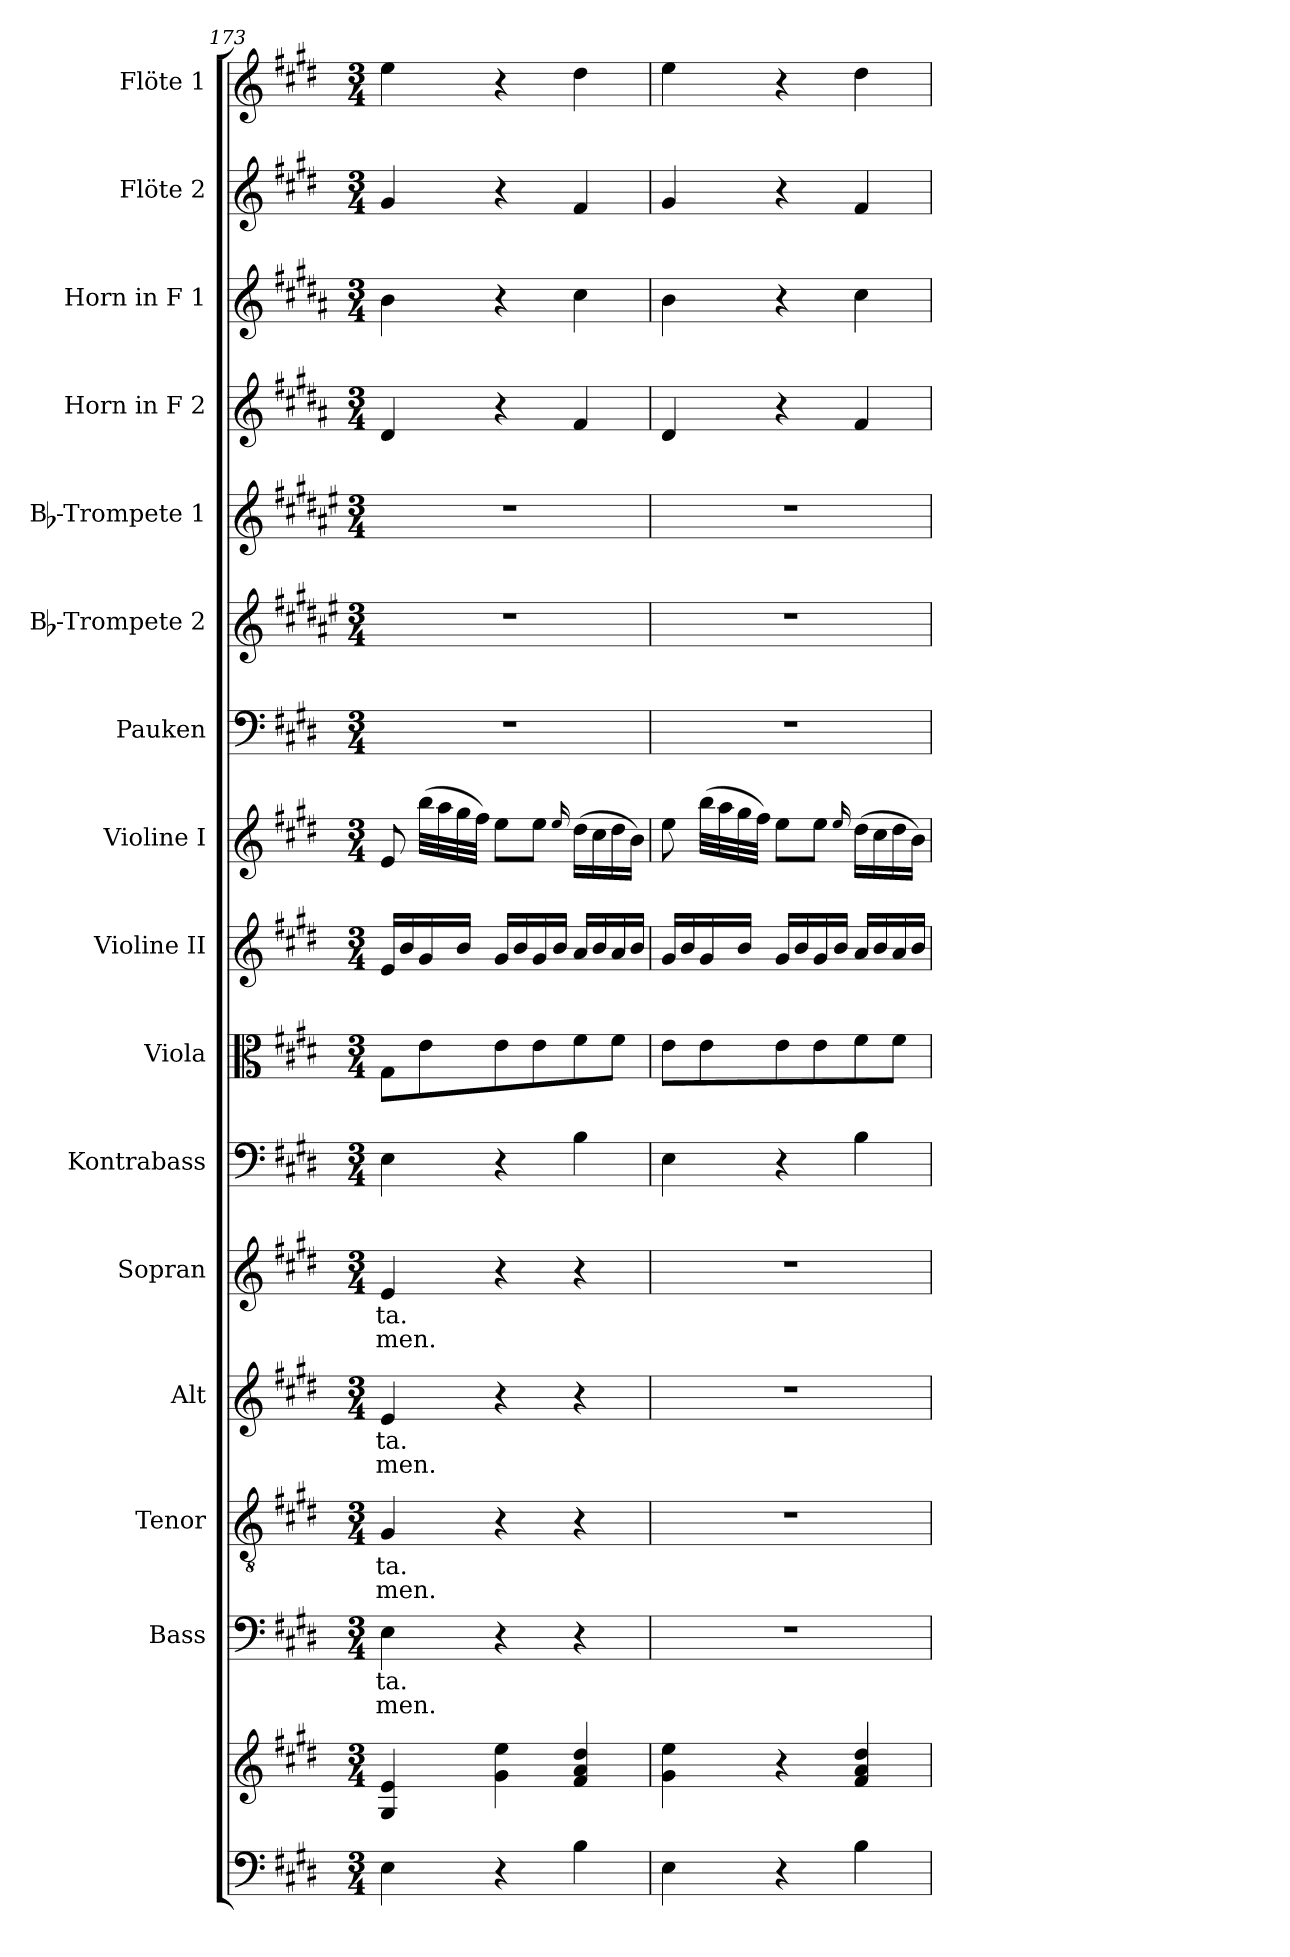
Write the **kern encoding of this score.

**kern	**kern	**kern	**text	**text	**kern	**text	**text	**kern	**text	**text	**kern	**text	**text	**kern	**kern	**kern	**kern	**kern	**kern	**kern	**kern	**kern	**kern	**kern
*part16	*part16	*part15	*part15	*part15	*part14	*part14	*part14	*part13	*part13	*part13	*part12	*part12	*part12	*part11	*part10	*part9	*part8	*part7	*part6	*part5	*part4	*part3	*part2	*part1
*staff17	*staff16	*staff15	*staff15	*staff15	*staff14	*staff14	*staff14	*staff13	*staff13	*staff13	*staff12	*staff12	*staff12	*staff11	*staff10	*staff9	*staff8	*staff7	*staff6	*staff5	*staff4	*staff3	*staff2	*staff1
*	*	*I"Bass	*	*	*I"Tenor	*	*	*I"Alt	*	*	*I"Sopran	*	*	*I"Kontrabass	*I"Viola	*I"Violine II	*I"Violine I	*I"Pauken	*I"Bb-Trompete 2	*I"Bb-Trompete 1	*I"Horn in F 2	*I"Horn in F 1	*I"Flöte 2	*I"Flöte 1
*	*	*I'B.	*	*	*I'T.	*	*	*I'A.	*	*	*I'S.	*	*	*I'Kb.	*I'Vla.	*I'Vl. II	*I'Vl. I	*I'Pk.	*I'Bb Trp. 2	*I'Bb Trp. 1	*	*	*I'Fl. 2	*I'Fl. 1
*clefF4	*clefG2	*clefF4	*	*	*clefGv2	*	*	*clefG2	*	*	*clefG2	*	*	*clefF4	*clefC3	*clefG2	*clefG2	*clefF4	*clefG2	*clefG2	*clefG2	*clefG2	*clefG2	*clefG2
*	*	*	*	*	*	*	*	*	*	*	*	*	*	*ITrd7c12	*	*	*	*	*ITrd1c2	*ITrd1c2	*ITrd4c7	*ITrd4c7	*	*
*k[f#c#g#d#]	*k[f#c#g#d#]	*k[f#c#g#d#]	*	*	*k[f#c#g#d#]	*	*	*k[f#c#g#d#]	*	*	*k[f#c#g#d#]	*	*	*k[f#c#g#d#]	*k[f#c#g#d#]	*k[f#c#g#d#]	*k[f#c#g#d#]	*k[f#c#g#d#]	*k[f#c#g#d#]	*k[f#c#g#d#]	*k[f#c#g#d#]	*k[f#c#g#d#]	*k[f#c#g#d#]	*k[f#c#g#d#]
*E:	*E:	*E:	*	*	*E:	*	*	*E:	*	*	*E:	*	*	*E:	*E:	*E:	*E:	*E:	*E:	*E:	*E:	*E:	*E:	*E:
*M3/4	*M3/4	*M3/4	*	*	*M3/4	*	*	*M3/4	*	*	*M3/4	*	*	*M3/4	*M3/4	*M3/4	*M3/4	*M3/4	*M3/4	*M3/4	*M3/4	*M3/4	*M3/4	*M3/4
=173	=173	=173	=173	=173	=173	=173	=173	=173	=173	=173	=173	=173	=173	=173	=173	=173	=173	=173	=173	=173	=173	=173	=173	=173
!	!	!	!LO:LY:b	!LO:LY:b	!	!LO:LY:b	!LO:LY:b	!	!LO:LY:b	!LO:LY:b	!	!LO:LY:b	!LO:LY:b	!	!	!	!	!	!	!	!	!	!	!
4E\	4G#/ 4e/	4E\	-ta.	-men.	4G#/	-ta.	-men.	4e/	-ta.	-men.	4e/	-ta.	-men.	4EE\	8G#\L	16e/LL	8e/	2.r	2.r	2.r	4G#/	4e\	4g#/	4ee\
.	.	.	.	.	.	.	.	.	.	.	.	.	.	.	.	16b/	.	.	.	.	.	.	.	.
.	.	.	.	.	.	.	.	.	.	.	.	.	.	.	8e\	16g#/	(>32bb\LLL	.	.	.	.	.	.	.
.	.	.	.	.	.	.	.	.	.	.	.	.	.	.	.	.	32aa\	.	.	.	.	.	.	.
.	.	.	.	.	.	.	.	.	.	.	.	.	.	.	.	16b/JJ	32gg#\	.	.	.	.	.	.	.
.	.	.	.	.	.	.	.	.	.	.	.	.	.	.	.	.	32ff#\JJJ)	.	.	.	.	.	.	.
4r	4g#\ 4ee\	4r	.	.	4r	.	.	4r	.	.	4r	.	.	4r	8e\	16g#/LL	8ee\L	.	.	.	4r	4r	4r	4r
.	.	.	.	.	.	.	.	.	.	.	.	.	.	.	.	16b/	.	.	.	.	.	.	.	.
.	.	.	.	.	.	.	.	.	.	.	.	.	.	.	8e\	16g#/	8ee\J	.	.	.	.	.	.	.
.	.	.	.	.	.	.	.	.	.	.	.	.	.	.	.	16b/JJ	.	.	.	.	.	.	.	.
.	.	.	.	.	.	.	.	.	.	.	.	.	.	.	.	.	16qqee/	.	.	.	.	.	.	.
4B\	4f#/ 4a/ 4dd#/	4r	.	.	4r	.	.	4r	.	.	4r	.	.	4BB\	8f#\	16a/LL	(>16dd#\LL	.	.	.	4B/	4f#\	4f#/	4dd#\
.	.	.	.	.	.	.	.	.	.	.	.	.	.	.	.	16b/	16cc#\	.	.	.	.	.	.	.
.	.	.	.	.	.	.	.	.	.	.	.	.	.	.	8f#\J	16a/	16dd#\	.	.	.	.	.	.	.
.	.	.	.	.	.	.	.	.	.	.	.	.	.	.	.	16b/JJ	16b\JJ)	.	.	.	.	.	.	.
=174	=174	=174	=174	=174	=174	=174	=174	=174	=174	=174	=174	=174	=174	=174	=174	=174	=174	=174	=174	=174	=174	=174	=174	=174
4E\	4g#\ 4ee\	2.r	.	.	2.r	.	.	2.r	.	.	2.r	.	.	4EE\	8e\L	16g#/LL	8ee\	2.r	2.r	2.r	4G#/	4e\	4g#/	4ee\
.	.	.	.	.	.	.	.	.	.	.	.	.	.	.	.	16b/	.	.	.	.	.	.	.	.
.	.	.	.	.	.	.	.	.	.	.	.	.	.	.	8e\	16g#/	(>32bb\LLL	.	.	.	.	.	.	.
.	.	.	.	.	.	.	.	.	.	.	.	.	.	.	.	.	32aa\	.	.	.	.	.	.	.
.	.	.	.	.	.	.	.	.	.	.	.	.	.	.	.	16b/JJ	32gg#\	.	.	.	.	.	.	.
.	.	.	.	.	.	.	.	.	.	.	.	.	.	.	.	.	32ff#\JJJ)	.	.	.	.	.	.	.
4r	4r	.	.	.	.	.	.	.	.	.	.	.	.	4r	8e\	16g#/LL	8ee\L	.	.	.	4r	4r	4r	4r
.	.	.	.	.	.	.	.	.	.	.	.	.	.	.	.	16b/	.	.	.	.	.	.	.	.
.	.	.	.	.	.	.	.	.	.	.	.	.	.	.	8e\	16g#/	8ee\J	.	.	.	.	.	.	.
.	.	.	.	.	.	.	.	.	.	.	.	.	.	.	.	16b/JJ	.	.	.	.	.	.	.	.
.	.	.	.	.	.	.	.	.	.	.	.	.	.	.	.	.	16qqee/	.	.	.	.	.	.	.
4B\	4f#/ 4a/ 4dd#/	.	.	.	.	.	.	.	.	.	.	.	.	4BB\	8f#\	16a/LL	(>16dd#\LL	.	.	.	4B/	4f#\	4f#/	4dd#\
.	.	.	.	.	.	.	.	.	.	.	.	.	.	.	.	16b/	16cc#\	.	.	.	.	.	.	.
.	.	.	.	.	.	.	.	.	.	.	.	.	.	.	8f#\J	16a/	16dd#\	.	.	.	.	.	.	.
.	.	.	.	.	.	.	.	.	.	.	.	.	.	.	.	16b/JJ	16b\JJ)	.	.	.	.	.	.	.
=	=	=	=	=	=	=	=	=	=	=	=	=	=	=	=	=	=	=	=	=	=	=	=	=
*-	*-	*-	*-	*-	*-	*-	*-	*-	*-	*-	*-	*-	*-	*-	*-	*-	*-	*-	*-	*-	*-	*-	*-	*-
